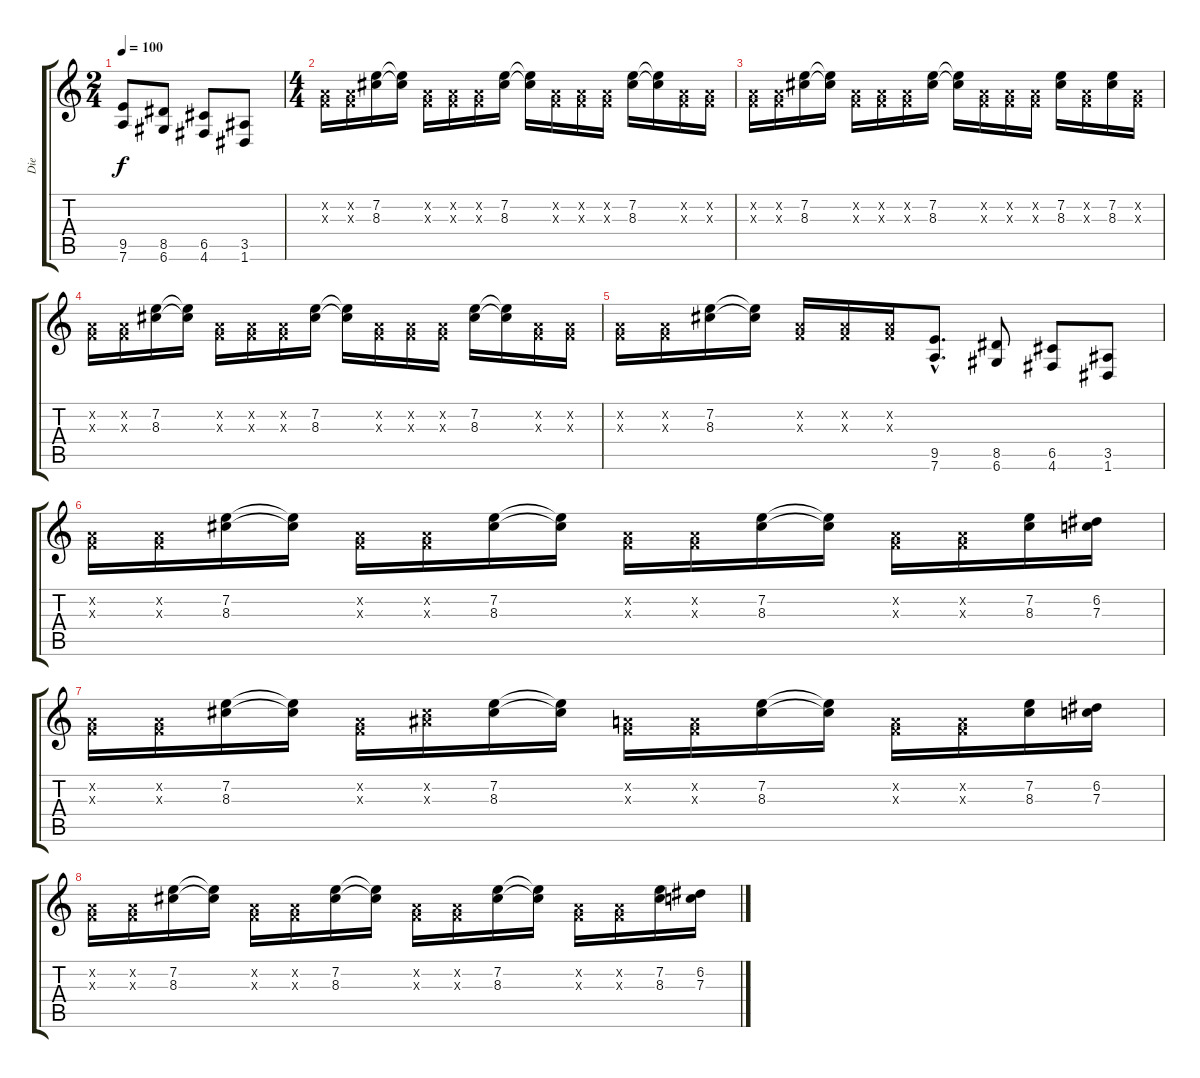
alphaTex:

\track ("Die" "Die") {instrument distortionguitar}
\staff {score tabs}
\tuning (D4 A3 F3 C3 G2 D2) {hide}
\ts (2 4)
\tempo 100
\clef g2
\ks c
(9.5 7.6).8{dy f} (8.5 6.6).8 (6.5 4.6).8 (3.5 1.6).8 |
\ts (4 4)
(0.2{x} 0.3{x}).16 (0.2{x} 0.3{x}).16 (7.2 8.3).16 (7.2{t} 8.3{t}).16 (0.2{x} 0.3{x}).16 (0.2{x} 0.3{x}).16 (0.2{x} 0.3{x}).16 (7.2 8.3).16 (7.2{t} 8.3{t}).16 (0.2{x} 0.3{x}).16 (0.2{x} 0.3{x}).16 (0.2{x} 0.3{x}).16 (7.2 8.3).16 (7.2{t} 8.3{t}).16 (0.2{x} 0.3{x}).16 (0.2{x} 0.3{x}).16 |
(0.2{x} 0.3{x}).16 (0.2{x} 0.3{x}).16 (7.2 8.3).16 (7.2{t} 8.3{t}).16 (0.2{x} 0.3{x}).16 (0.2{x} 0.3{x}).16 (0.2{x} 0.3{x}).16 (7.2 8.3).16 (7.2{t} 8.3{t}).16 (0.2{x} 0.3{x}).16 (0.2{x} 0.3{x}).16 (0.2{x} 0.3{x}).16 (7.2 8.3).16 (0.2{x} 0.3{x}).16 (7.2 8.3).16 (0.2{x} 0.3{x}).16 |
(0.2{x} 0.3{x}).16 (0.2{x} 0.3{x}).16 (7.2 8.3).16 (7.2{t} 8.3{t}).16 (0.2{x} 0.3{x}).16 (0.2{x} 0.3{x}).16 (0.2{x} 0.3{x}).16 (7.2 8.3).16 (7.2{t} 8.3{t}).16 (0.2{x} 0.3{x}).16 (0.2{x} 0.3{x}).16 (0.2{x} 0.3{x}).16 (7.2 8.3).16 (7.2{t} 8.3{t}).16 (0.2{x} 0.3{x}).16 (0.2{x} 0.3{x}).16 |
(0.2{x} 0.3{x}).16 (0.2{x} 0.3{x}).16 (7.2 8.3).16 (7.2{t} 8.3{t}).16 (0.2{x} 0.3{x}).16 (0.2{x} 0.3{x}).16 (0.2{x} 0.3{x}).16 (9.5{hac} 7.6{hac}).8{d} (8.5 6.6).8 (6.5 4.6).8 (3.5 1.6).8 |
(0.2{x} 0.3{x}).16 (0.2{x} 0.3{x}).16 (7.2 8.3).16 (7.2{t} 8.3{t}).16 (0.2{x} 0.3{x}).16 (0.2{x} 0.3{x}).16 (7.2 8.3).16 (7.2{t} 8.3{t}).16 (0.2{x} 0.3{x}).16 (0.2{x} 0.3{x}).16 (7.2 8.3).16 (7.2{t} 8.3{t}).16 (0.2{x} 0.3{x}).16 (0.2{x} 0.3{x}).16 (7.2 8.3).16 (6.2 7.3).16 |
(0.2{x} 0.3{x}).16 (0.2{x} 0.3{x}).16 (7.2 8.3).16 (7.2{t} 8.3{t}).16 (0.2{x} 0.3{x}).16 (4.2{x} 5.3{x}).16 (7.2 8.3).16 (7.2{t} 8.3{t}).16 (0.2{x} 0.3{x}).16 (0.2{x} 0.3{x}).16 (7.2 8.3).16 (7.2{t} 8.3{t}).16 (0.2{x} 0.3{x}).16 (0.2{x} 0.3{x}).16 (7.2 8.3).16 (6.2 7.3).16 |
(0.2{x} 0.3{x}).16 (0.2{x} 0.3{x}).16 (7.2 8.3).16 (7.2{t} 8.3{t}).16 (0.2{x} 0.3{x}).16 (0.2{x} 0.3{x}).16 (7.2 8.3).16 (7.2{t} 8.3{t}).16 (0.2{x} 0.3{x}).16 (0.2{x} 0.3{x}).16 (7.2 8.3).16 (7.2{t} 8.3{t}).16 (0.2{x} 0.3{x}).16 (0.2{x} 0.3{x}).16 (7.2 8.3).16 (6.2 7.3).16
